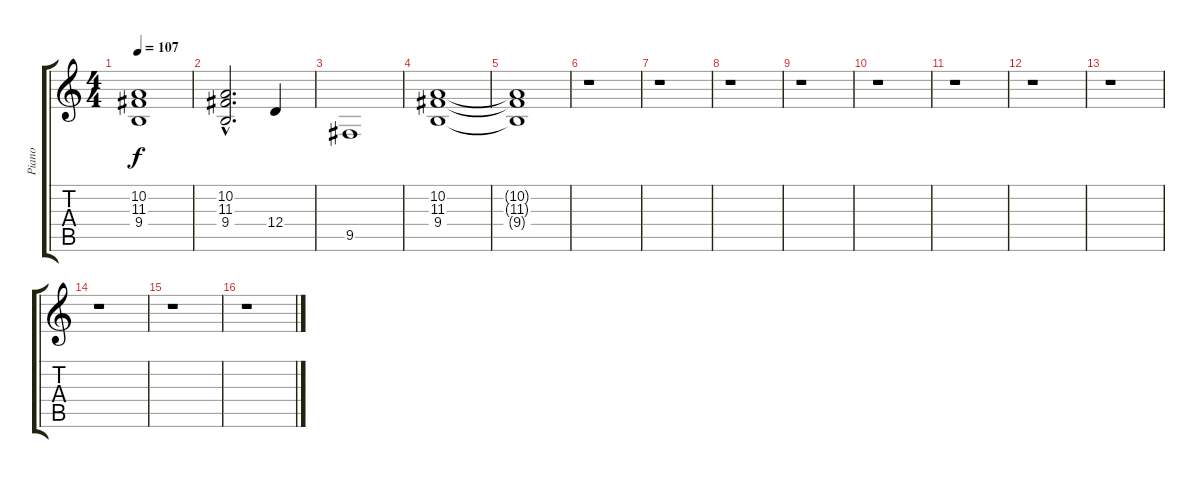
\track ("Piano" "Piano") {instrument acousticgrandpiano}
\staff {score tabs}
\tuning (E4 B3 G3 D3 A2 E2) {hide}
\ts (4 4)
\tempo 107
\clef g2
\ks c
(10.2{t} 11.3{t} 9.4{t}).1{dy f} |
(10.2{hac} 11.3{hac} 9.4{hac}).2{d} 12.4.4 |
9.5.1 |
(10.2 11.3 9.4).1 |
(10.2{t} 11.3{t} 9.4{t}).1 |
r.1 |
r.1 |
r.1 |
r.1 |
r.1 |
r.1 |
r.1 |
r.1 |
r.1 |
r.1 |
r.1
